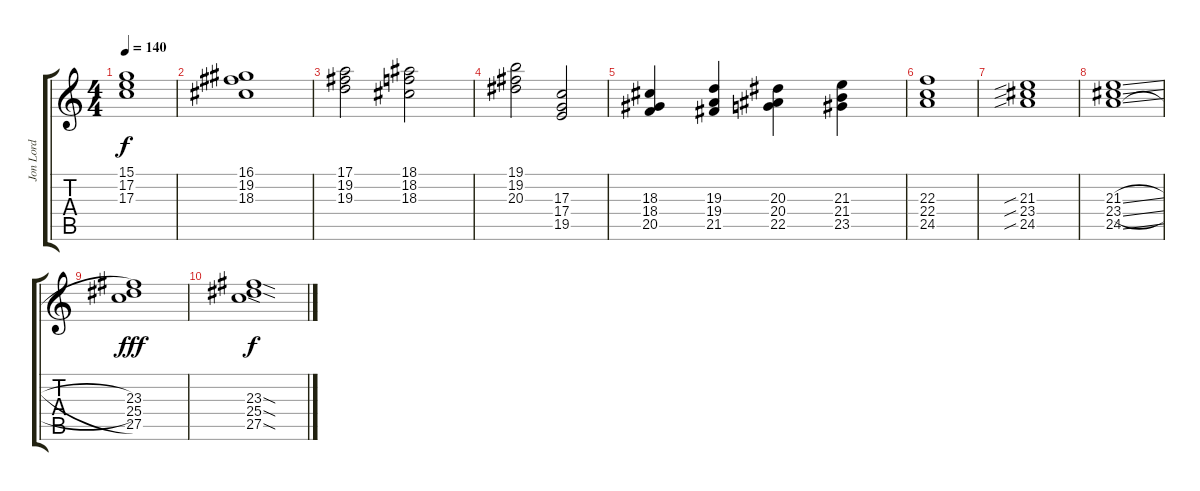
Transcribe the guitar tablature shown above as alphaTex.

\track ("Jon Lord" "Jon Lord") {instrument drawbarorgan}
\staff {score tabs}
\tuning (E4 B3 G3 D3 A2 E2) {hide}
\ts (4 4)
\tempo 140
\clef g2
\ks c
(15.1 17.2 17.3).1{dy f} |
(16.1 19.2 18.3).1 |
(17.1 19.2 19.3).2 (18.1 18.2 18.3).2 |
(19.1 19.2 20.3).2 (17.3 17.4 19.5).2 |
(18.3 18.4 20.5).4 (19.3 19.4 21.5).4 (20.3 20.4 22.5).4 (21.3 21.4 23.5).4 |
(22.3 22.4 24.5).1 |
(21.3{sib} 23.4{sib} 24.5{sib}).1 |
(21.3{sl} 23.4{sl} 24.5{sl}).1 |
(23.3 25.4 27.5).1{dy fff} |
(23.3{sod} 25.4{sod} 27.5{sod}).1{dy f}
